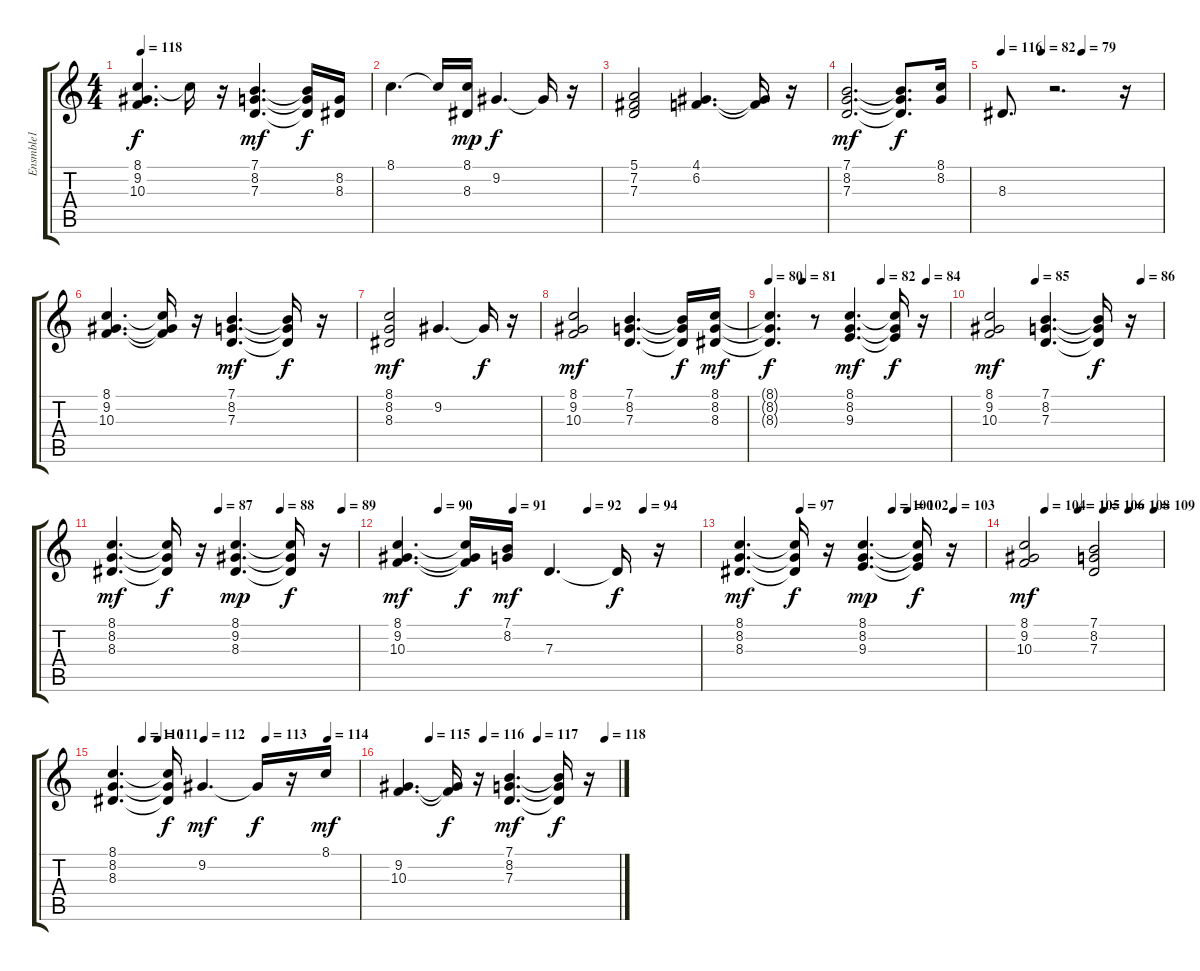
\track ("Ensmble1" "Ensmble1") {instrument stringensemble1}
\staff {score tabs}
\tuning (E4 B3 G3 D3 A2 E2) {hide}
\ts (4 4)
\tempo 118
\clef g2
\ks c
(8.1{t} 9.2{t} 10.3{t}).4{d dy f} 8.1{t}.16 r.16 (7.1 8.2 7.3).4{d dy mf} (7.1{t} 8.2{t} 7.3{t}).16{dy f} (8.2 8.3).16 |
8.1.4{d} 8.1{t}.16 (8.1 8.3).16{dy mp} 9.2.4{d dy f} 9.2{t}.16 r.16 |
(5.1 7.2 7.3).2 (4.1 6.2).4{d} (4.1{t} 6.2{t}).16 r.16 |
(7.1 8.2 7.3).2{d dy mf} (7.1{t} 8.2{t} 7.3{t}).8{d dy f} (8.1 8.2).16 |
\tempo 116
\tempo (82 0.25)
\tempo (79 0.5)
8.3.8{d} r.2{d} r.16 |
(8.1 9.2 10.3).4{d} (8.1{t} 9.2{t} 10.3{t}).16 r.16 (7.1 8.2 7.3).4{d dy mf} (7.1{t} 8.2{t} 7.3{t}).16{dy f} r.16 |
(8.1 8.2 8.3).2{dy mf} 9.2.4{d} 9.2{t}.16{dy f} r.16 |
(8.1 9.2 10.3).2{dy mf} (7.1 8.2 7.3).4{d} (7.1{t} 8.2{t} 7.3{t}).16{dy f} (8.1 8.2 8.3).16{dy mf} |
\tempo 80
\tempo (81 0.1875)
\tempo (82 0.625)
\tempo (84 0.875)
(8.1{t} 8.2{t} 8.3{t}).4{d dy f} r.8 (8.1 8.2 9.3).4{d dy mf} (8.1{t} 8.2{t} 9.3{t}).16{dy f} r.16 |
\tempo (85 0.25)
\tempo (86 0.875)
(8.1 9.2 10.3).2{dy mf} (7.1 8.2 7.3).4{d} (7.1{t} 8.2{t} 7.3{t}).16{dy f} r.16 |
\tempo (87 0.4375)
\tempo (88 0.6875)
\tempo (89 0.9375)
(8.1 8.2 8.3).4{d dy mf} (8.1{t} 8.2{t} 8.3{t}).16{dy f} r.16 (8.1 9.2 8.3).4{d dy mp} (8.1{t} 9.2{t} 8.3{t}).16{dy f} r.16 |
\tempo (90 0.125)
\tempo (91 0.375)
\tempo (92 0.625)
\tempo (94 0.8125)
(8.1 9.2 10.3).4{d dy mf} (8.1{t} 9.2{t} 10.3{t}).16{dy f} (7.1 8.2).16{dy mf} 7.3.4{d} 7.3{t}.16{dy f} r.16 |
\tempo (97 0.25)
\tempo (100 0.625)
\tempo (102 0.6875)
\tempo (103 0.875)
(8.1 8.2 8.3).4{d dy mf} (8.1{t} 8.2{t} 8.3{t}).16{dy f} r.16 (8.1 8.2 9.3).4{d dy mp} (8.1{t} 8.2{t} 9.3{t}).16{dy f} r.16 |
\tempo (104 0.125)
\tempo (105 0.375)
\tempo (106 0.5625)
\tempo (108 0.75)
\tempo (109 0.9375)
(8.1 9.2 10.3).2{dy mf} (7.1 8.2 7.3).2 |
\tempo (110 0.125)
\tempo (111 0.1875)
\tempo (112 0.375)
\tempo (113 0.625)
\tempo (114 0.875)
(8.1 8.2 8.3).4{d} (8.1{t} 8.2{t} 8.3{t}).16{dy f} 9.2.4{d dy mf} 9.2{t}.16{dy f} r.16 8.1.16{dy mf} |
\tempo (115 0.125)
\tempo (116 0.375)
\tempo (117 0.625)
\tempo (118 0.9375)
(9.2 10.3).4{d} (9.2{t} 10.3{t}).16{dy f} r.16 (7.1 8.2 7.3).4{d dy mf} (7.1{t} 8.2{t} 7.3{t}).16{dy f} r.16
